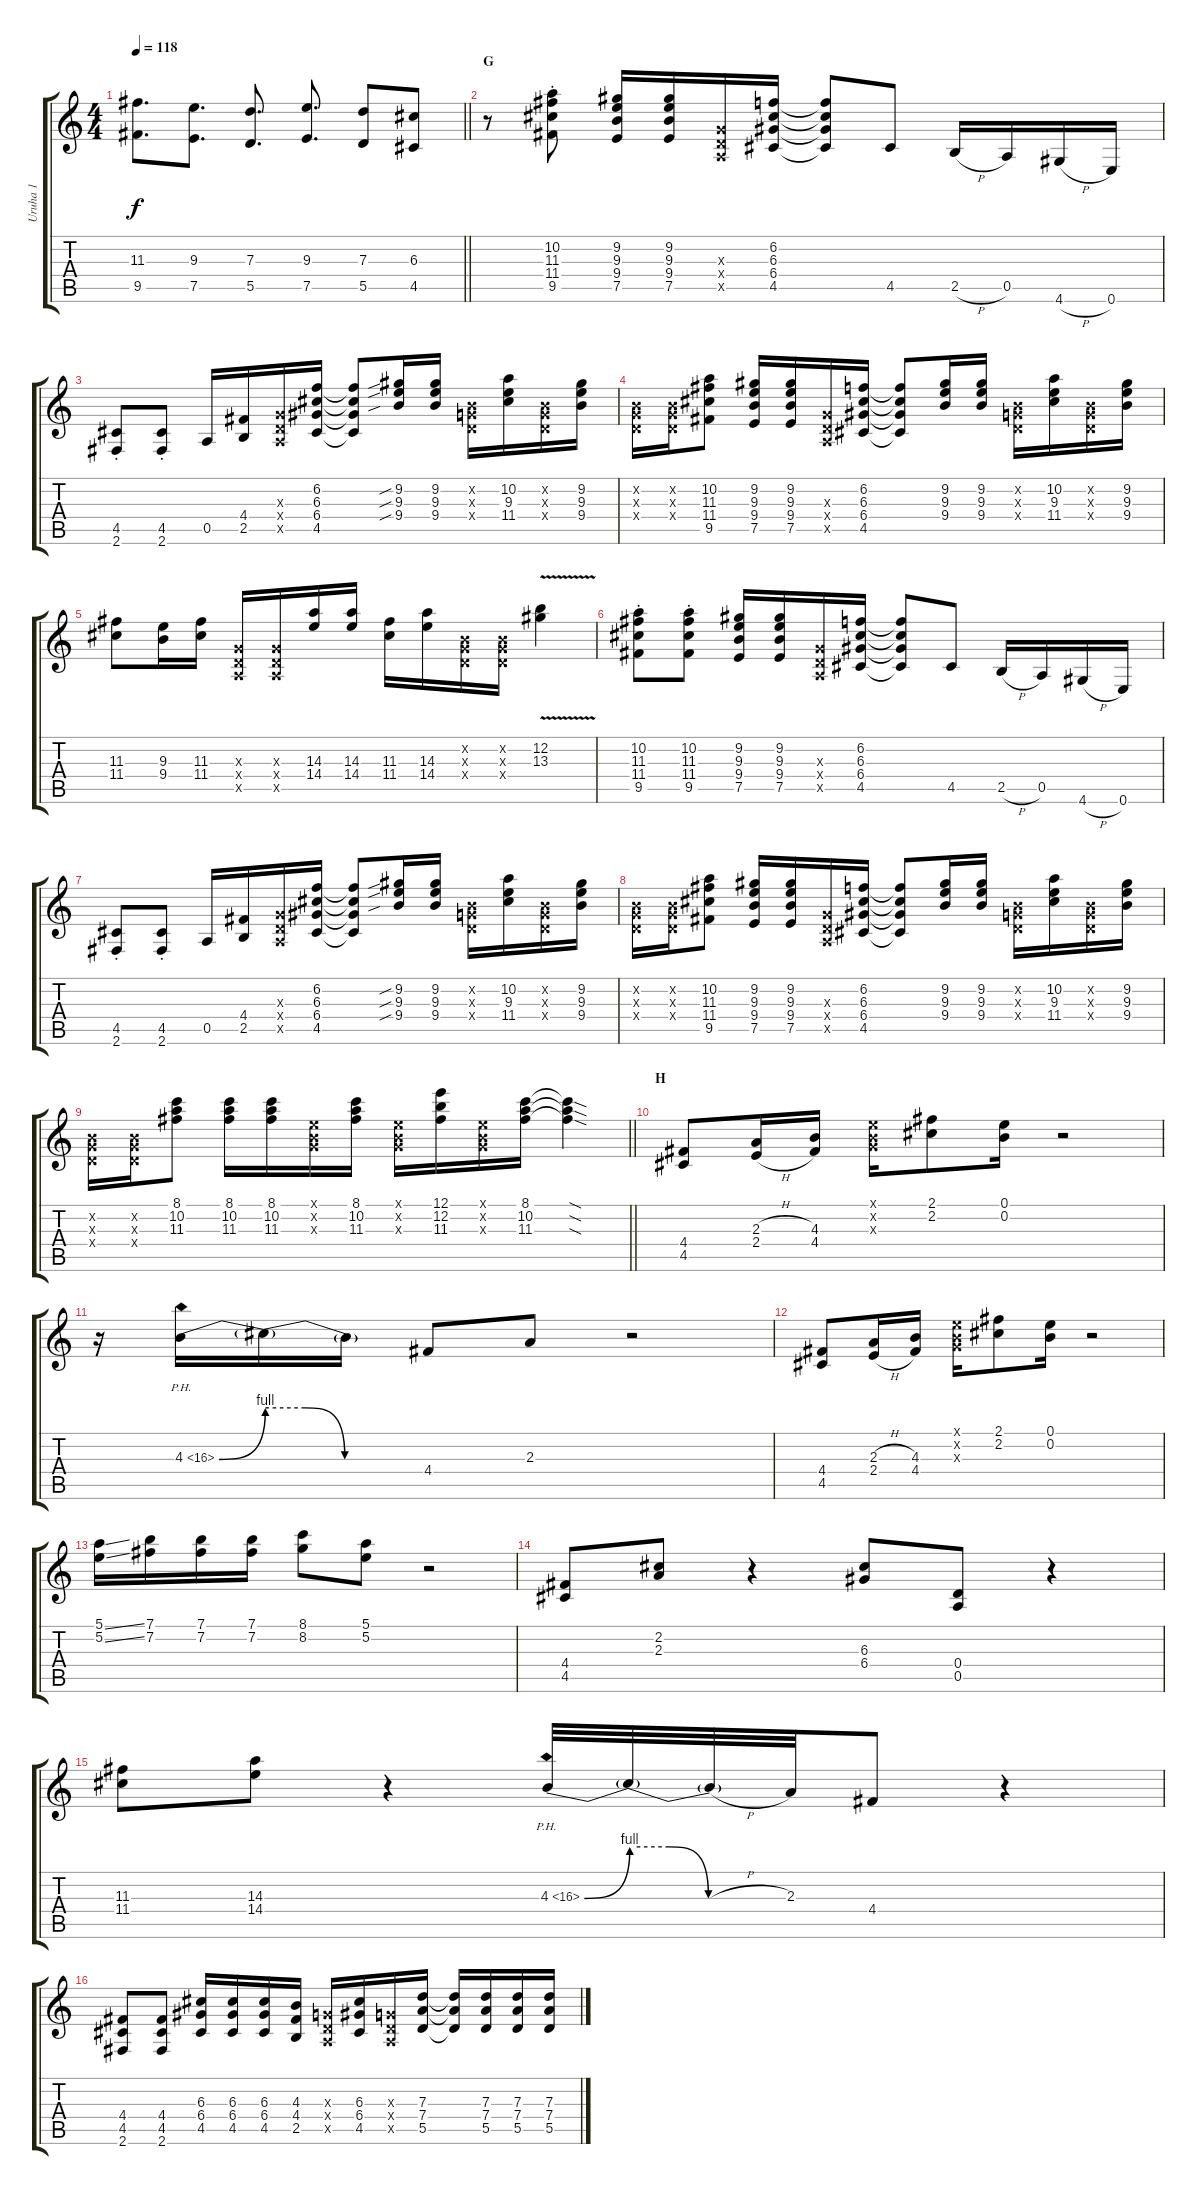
\track ("Uruha 1" "Uruha 1") {instrument distortionguitar}
\staff {score tabs}
\tuning (E4 B3 G3 D3 A2 E2) {hide}
\ts (4 4)
\tempo 118
\clef g2
\barLineRight lightlight
\ks c
(11.3 9.5).8{d dy f} (9.3 7.5).8{d} (7.3 5.5).8{d} (9.3 7.5).8{d} (7.3 5.5).8 (6.3 4.5).8 |
\section ("" "G")
r.8 (10.2{st} 11.3{st} 11.4{st} 9.5{st}).8 (9.2 9.3 9.4 7.5).16 (9.2 9.3 9.4 7.5).16 (0.3{x} 0.4{x} 0.5{x}).16 (6.2 6.3 6.4 4.5).16 (6.2{t} 6.3{t} 6.4{t} 4.5{t}).8 4.5.8 2.5{h}.16 0.5.16 4.6{h}.16 0.6.16 |
(4.5{st} 2.6{st}).8 (4.5{st} 2.6{st}).8 0.5.16 (4.4 2.5).16 (0.3{x} 0.4{x} 0.5{x}).16 (6.2 6.3 6.4 4.5).16 (6.2{t} 6.3{t} 6.4{t} 4.5{t}).8 (9.2{sib} 9.3{sib} 9.4{sib}).16 (9.2 9.3 9.4).16 (0.2{x} 0.3{x} 0.4{x}).16 (10.2 9.3 11.4).16 (0.2{x} 0.3{x} 0.4{x}).16 (9.2 9.3 9.4).16 |
(0.2{x} 0.3{x} 0.4{x}).16 (0.2{x} 0.3{x} 0.4{x}).16 (10.2 11.3 11.4 9.5).8 (9.2 9.3 9.4 7.5).16 (9.2 9.3 9.4 7.5).16 (0.3{x} 0.4{x} 0.5{x}).16 (6.2 6.3 6.4 4.5).16 (6.2{t} 6.3{t} 6.4{t} 4.5{t}).8 (9.2 9.3 9.4).16 (9.2 9.3 9.4).16 (0.2{x} 0.3{x} 0.4{x}).16 (10.2 9.3 11.4).16 (0.2{x} 0.3{x} 0.4{x}).16 (9.2 9.3 9.4).16 |
(11.3 11.4).8 (9.3 9.4).16 (11.3 11.4).16 (0.3{x} 0.4{x} 0.5{x}).16 (0.3{x} 0.4{x} 0.5{x}).16 (14.3 14.4).16 (14.3 14.4).16 (11.3 11.4).16 (14.3 14.4).16 (0.2{x} 0.3{x} 0.4{x}).16 (0.2{x} 0.3{x} 0.4{x}).16 (12.2{v} 13.3{v}).4 |
(10.2{st} 11.3{st} 11.4{st} 9.5{st}).8 (10.2{st} 11.3{st} 11.4{st} 9.5{st}).8 (9.2 9.3 9.4 7.5).16 (9.2 9.3 9.4 7.5).16 (0.3{x} 0.4{x} 0.5{x}).16 (6.2 6.3 6.4 4.5).16 (6.2{t} 6.3{t} 6.4{t} 4.5{t}).8 4.5.8 2.5{h}.16 0.5.16 4.6{h}.16 0.6.16 |
(4.5{st} 2.6{st}).8 (4.5{st} 2.6{st}).8 0.5.16 (4.4 2.5).16 (0.3{x} 0.4{x} 0.5{x}).16 (6.2 6.3 6.4 4.5).16 (6.2{t} 6.3{t} 6.4{t} 4.5{t}).8 (9.2{sib} 9.3{sib} 9.4{sib}).16 (9.2 9.3 9.4).16 (0.2{x} 0.3{x} 0.4{x}).16 (10.2 9.3 11.4).16 (0.2{x} 0.3{x} 0.4{x}).16 (9.2 9.3 9.4).16 |
(0.2{x} 0.3{x} 0.4{x}).16 (0.2{x} 0.3{x} 0.4{x}).16 (10.2 11.3 11.4 9.5).8 (9.2 9.3 9.4 7.5).16 (9.2 9.3 9.4 7.5).16 (0.3{x} 0.4{x} 0.5{x}).16 (6.2 6.3 6.4 4.5).16 (6.2{t} 6.3{t} 6.4{t} 4.5{t}).8 (9.2 9.3 9.4).16 (9.2 9.3 9.4).16 (0.2{x} 0.3{x} 0.4{x}).16 (10.2 9.3 11.4).16 (0.2{x} 0.3{x} 0.4{x}).16 (9.2 9.3 9.4).16 |
\barLineRight lightlight
(0.2{x} 0.3{x} 0.4{x}).16 (0.2{x} 0.3{x} 0.4{x}).16 (8.1 10.2 11.3).8 (8.1 10.2 11.3).16 (8.1 10.2 11.3).16 (0.1{x} 0.2{x} 0.3{x}).16 (8.1 10.2 11.3).16 (0.1{x} 0.2{x} 0.3{x}).16 (12.1 12.2 11.3).16 (0.1{x} 0.2{x} 0.3{x}).16 (8.1 10.2 11.3).16 (8.1{sod t} 10.2{sod t} 11.3{sod t}).4 |
\section ("" "H")
(4.4 4.5).8 (2.3{h} 2.4{h}).16 (4.3 4.4).16 (0.1{x} 0.2{x} 0.3{x}).16 (2.1 2.2).8 (0.1 0.2).16 r.2 |
r.16 4.3{be (bend 0 0 60 4) ph 12}.16 4.3{be (custom 0 4 15 4 30 0 60 0) t}.16 4.3{t}.16 4.4.8 2.3.8 r.2 |
(4.4 4.5).8 (2.3{h} 2.4{h}).16 (4.3 4.4).16 (0.1{x} 0.2{x} 0.3{x}).16 (2.1 2.2).8 (0.1 0.2).16 r.2 |
(5.1{ss} 5.2{ss}).16 (7.1 7.2).16 (7.1 7.2).16 (7.1 7.2).16 (8.1 8.2).8 (5.1 5.2).8 r.2 |
(4.4 4.5).8 (2.2 2.3).8 r.4 (6.3 6.4).8 (0.4 0.5).8 r.4 |
(11.3 11.4).8 (14.3 14.4).8 r.4 4.3{be (bend 0 0 60 4) ph 12}.32 4.3{be (custom 0 4 15 4 30 0 60 0) t}.32 4.3{h t}.32 2.3.32 4.4.8 r.4 |
(4.4 4.5 2.6).8 (4.4 4.5 2.6).8 (6.3 6.4 4.5).16 (6.3 6.4 4.5).16 (6.3 6.4 4.5).16 (4.3 4.4 2.5).16 (0.3{x} 0.4{x} 0.5{x}).16 (6.3 6.4 4.5).16 (0.3{x} 0.4{x} 0.5{x}).16 (7.3 7.4 5.5).16 (7.3{t} 7.4{t} 5.5{t}).16 (7.3 7.4 5.5).16 (7.3 7.4 5.5).16 (7.3 7.4 5.5).16
